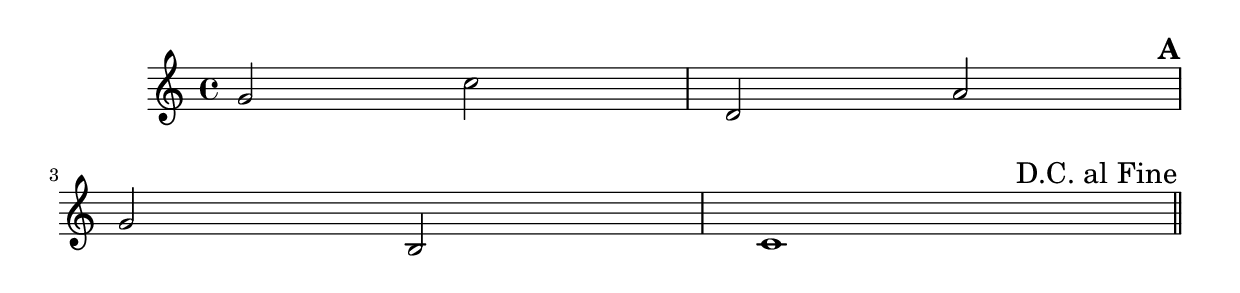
%% Do not edit this file; it is auto-generated from LSR http://lsr.dsi.unimi.it
%% This file is in the public domain.
\version "2.11.61"

\header {
  lsrtags = "text"

  texidoc = "
Marks can be printed at the end of the current line, instead of the
beginning of the following line. This is particularly useful when a
mark has to be added at the end of a score -- when there is no next
line.

In such cases, the right end of the mark has to be aligned with the
final bar line, as demonstrated on the second line of this example. 

"
  doctitle = "Printing marks at the end of a line or a score"
} % begin verbatim
\relative c'' {  
  \override Score.RehearsalMark  #'break-visibility = #begin-of-line-invisible
  g2 c
  d,2 a'
  \mark \default
  \break
  
  \override Score.RehearsalMark #'self-alignment-X = #RIGHT
  g2 b,
  c1 \bar "||"
  \mark "D.C. al Fine"
}
